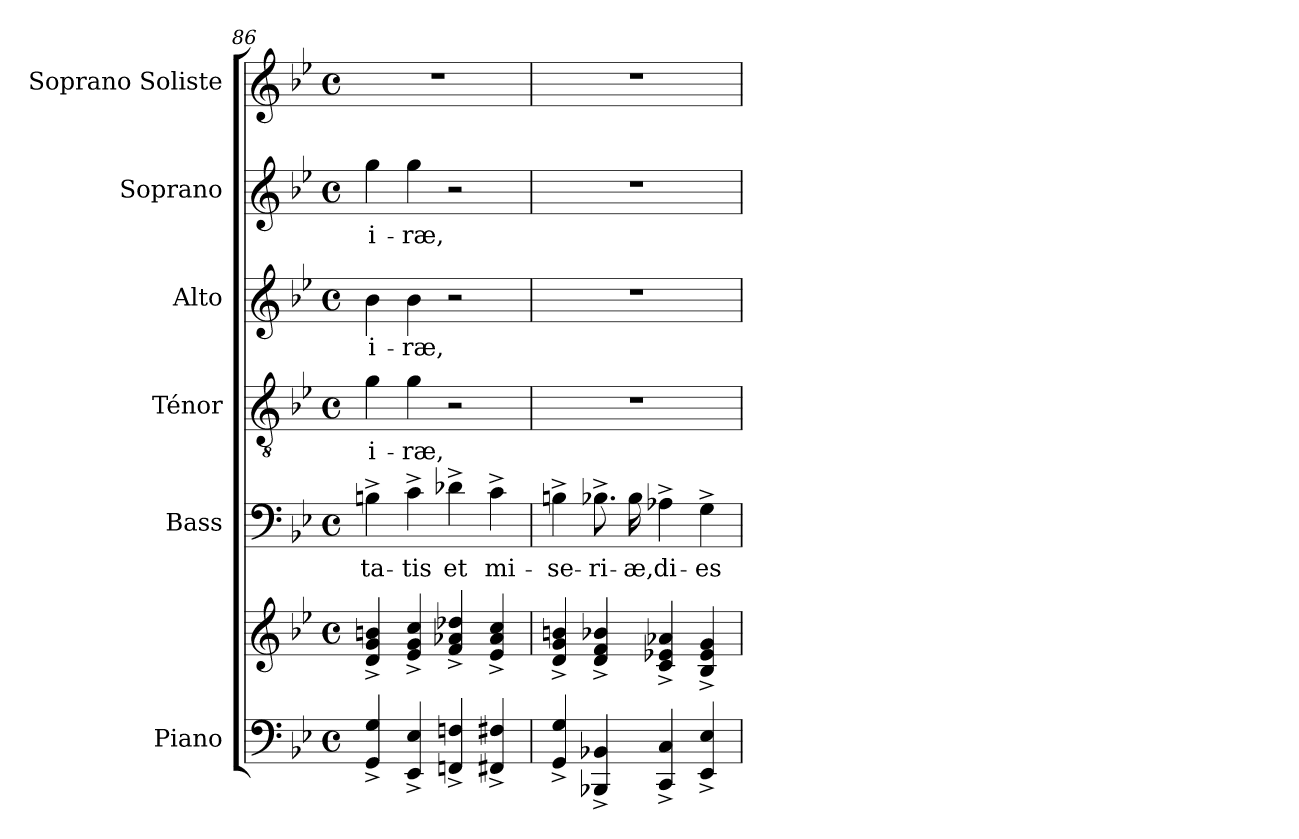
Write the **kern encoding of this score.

**kern	**kern	**kern	**text	**kern	**text	**kern	**text	**kern	**text	**kern
*part6	*part6	*part5	*part5	*part4	*part4	*part3	*part3	*part2	*part2	*part1
*staff7	*staff6	*staff5	*staff5	*staff4	*staff4	*staff3	*staff3	*staff2	*staff2	*staff1
*I"Piano	*	*I"Bass	*	*I"Ténor	*	*I"Alto	*	*I"Soprano	*	*I"Soprano Soliste
*I'Pno.	*	*I'B.	*	*I'T.	*	*I'A.	*	*I'S.	*	*
*clefF4	*clefG2	*clefF4	*	*clefGv2	*	*clefG2	*	*clefG2	*	*clefG2
*	*	*	*	*	*	*ITrd2c3	*	*	*	*
*k[b-e-]	*k[b-e-]	*k[b-e-]	*	*k[b-e-]	*	*k[f#]	*	*k[b-e-]	*	*k[b-e-]
*M4/4	*M4/4	*M4/4	*	*M4/4	*	*M4/4	*	*M4/4	*	*M4/4
*met(c)	*met(c)	*met(c)	*	*met(c)	*	*met(c)	*	*met(c)	*	*met(c)
=86	=86	=86	=86	=86	=86	=86	=86	=86	=86	=86
4GG/^ 4G/^	4d/^ 4g/^ 4bn/^	4Bn^\	-ta-	4g\	i-	4gi\	i-	4gg\	i-	1r
4EE-/^ 4E-/^	4e-/^ 4g/^ 4cc/^	4c^\	-tis	4g\	-ræ,	4gi\	-ræ,	4gg\	-ræ,	.
4FFn/^ 4Fn/^	4f/^ 4a-X/^ 4dd-X/^	4d-X^\	et	2r	.	2r	.	2r	.	.
4FF#X/^ 4F#X/^	4e-/^ 4a-/^ 4cc/^	4c^\	mi-	.	.	.	.	.	.	.
=87	=87	=87	=87	=87	=87	=87	=87	=87	=87	=87
4GG/^ 4G/^	4d/^ 4g/^ 4bn/^	4Bn^\	-se-	1r	.	1r	.	1r	.	1r
4BBB-X/^ 4BB-X/^	4d/^ 4f/^ 4b-X/^	8.B-X^\	-ri-	.	.	.	.	.	.	.
.	.	16B-\	-æ,	.	.	.	.	.	.	.
4CC/^ 4C/^	4c/^ 4e-X/^ 4a-X/^	4A-X^\	di-	.	.	.	.	.	.	.
4EE-/^ 4E-/^	4B-/^ 4e-/^ 4g/^	4G^\	-es	.	.	.	.	.	.	.
=	=	=	=	=	=	=	=	=	=	=
*-	*-	*-	*-	*-	*-	*-	*-	*-	*-	*-
